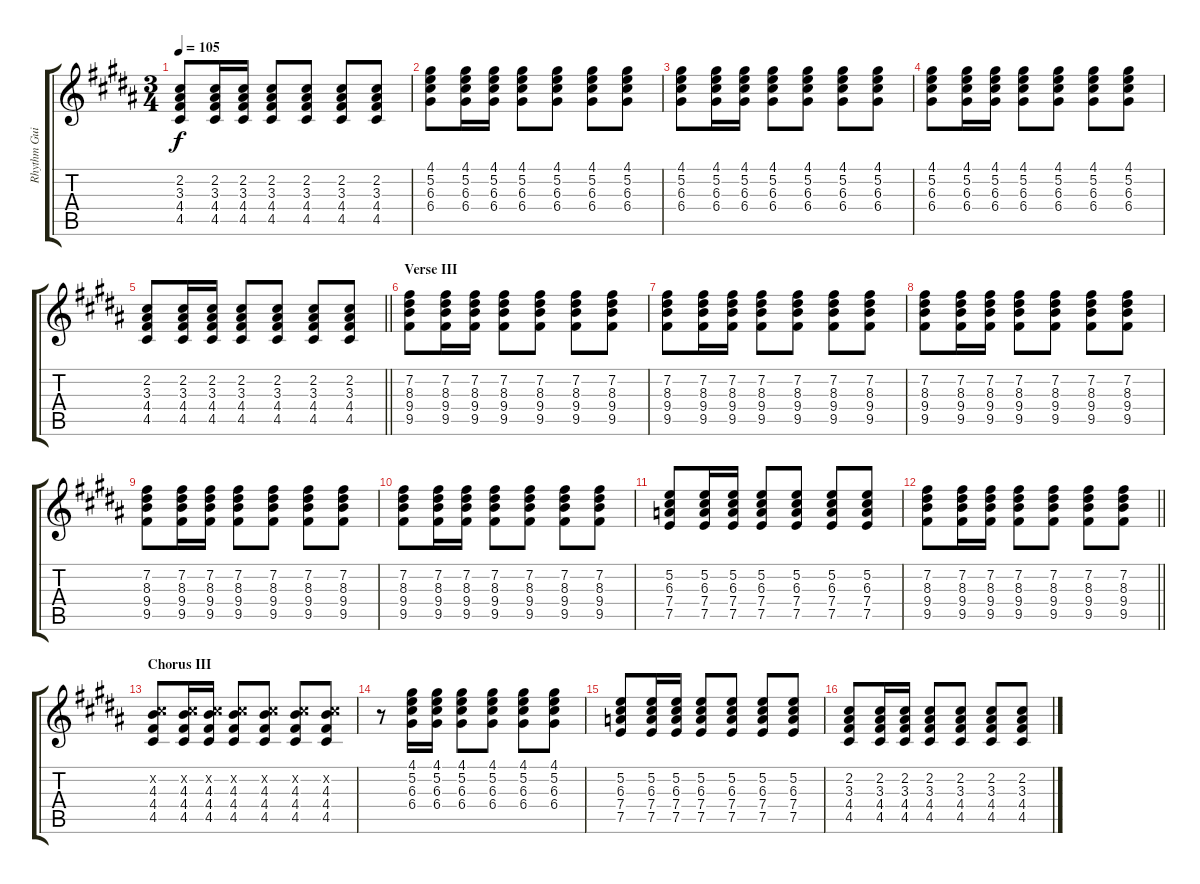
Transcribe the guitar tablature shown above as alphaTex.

\track ("Rhythm Guitar" "Rhythm Gui") {instrument electricguitarclean}
\staff {score tabs}
\tuning (E4 B3 G3 D3 A2 E2) {hide}
\ts (3 4)
\tempo 105
\clef g2
\ks b
(2.2 3.3 4.4 4.5).8{dy f} (2.2 3.3 4.4 4.5).16 (2.2 3.3 4.4 4.5).16 (2.2 3.3 4.4 4.5).8 (2.2 3.3 4.4 4.5).8 (2.2 3.3 4.4 4.5).8 (2.2 3.3 4.4 4.5).8 |
(4.1 5.2 6.3 6.4).8 (4.1 5.2 6.3 6.4).16 (4.1 5.2 6.3 6.4).16 (4.1 5.2 6.3 6.4).8 (4.1 5.2 6.3 6.4).8 (4.1 5.2 6.3 6.4).8 (4.1 5.2 6.3 6.4).8 |
(4.1 5.2 6.3 6.4).8 (4.1 5.2 6.3 6.4).16 (4.1 5.2 6.3 6.4).16 (4.1 5.2 6.3 6.4).8 (4.1 5.2 6.3 6.4).8 (4.1 5.2 6.3 6.4).8 (4.1 5.2 6.3 6.4).8 |
(4.1 5.2 6.3 6.4).8 (4.1 5.2 6.3 6.4).16 (4.1 5.2 6.3 6.4).16 (4.1 5.2 6.3 6.4).8 (4.1 5.2 6.3 6.4).8 (4.1 5.2 6.3 6.4).8 (4.1 5.2 6.3 6.4).8 |
\barLineRight lightlight
(2.2 3.3 4.4 4.5).8 (2.2 3.3 4.4 4.5).16 (2.2 3.3 4.4 4.5).16 (2.2 3.3 4.4 4.5).8 (2.2 3.3 4.4 4.5).8 (2.2 3.3 4.4 4.5).8 (2.2 3.3 4.4 4.5).8 |
\section ("" "Verse III")
(7.2 8.3 9.4 9.5).8 (7.2 8.3 9.4 9.5).16 (7.2 8.3 9.4 9.5).16 (7.2 8.3 9.4 9.5).8 (7.2 8.3 9.4 9.5).8 (7.2 8.3 9.4 9.5).8 (7.2 8.3 9.4 9.5).8 |
(7.2 8.3 9.4 9.5).8 (7.2 8.3 9.4 9.5).16 (7.2 8.3 9.4 9.5).16 (7.2 8.3 9.4 9.5).8 (7.2 8.3 9.4 9.5).8 (7.2 8.3 9.4 9.5).8 (7.2 8.3 9.4 9.5).8 |
(7.2 8.3 9.4 9.5).8 (7.2 8.3 9.4 9.5).16 (7.2 8.3 9.4 9.5).16 (7.2 8.3 9.4 9.5).8 (7.2 8.3 9.4 9.5).8 (7.2 8.3 9.4 9.5).8 (7.2 8.3 9.4 9.5).8 |
(7.2 8.3 9.4 9.5).8 (7.2 8.3 9.4 9.5).16 (7.2 8.3 9.4 9.5).16 (7.2 8.3 9.4 9.5).8 (7.2 8.3 9.4 9.5).8 (7.2 8.3 9.4 9.5).8 (7.2 8.3 9.4 9.5).8 |
(7.2 8.3 9.4 9.5).8 (7.2 8.3 9.4 9.5).16 (7.2 8.3 9.4 9.5).16 (7.2 8.3 9.4 9.5).8 (7.2 8.3 9.4 9.5).8 (7.2 8.3 9.4 9.5).8 (7.2 8.3 9.4 9.5).8 |
(5.2 6.3 7.4 7.5).8 (5.2 6.3 7.4 7.5).16 (5.2 6.3 7.4 7.5).16 (5.2 6.3 7.4 7.5).8 (5.2 6.3 7.4 7.5).8 (5.2 6.3 7.4 7.5).8 (5.2 6.3 7.4 7.5).8 |
\barLineRight lightlight
(7.2 8.3 9.4 9.5).8 (7.2 8.3 9.4 9.5).16 (7.2 8.3 9.4 9.5).16 (7.2 8.3 9.4 9.5).8 (7.2 8.3 9.4 9.5).8 (7.2 8.3 9.4 9.5).8 (7.2 8.3 9.4 9.5).8 |
\section ("" "Chorus III")
(2.2{x} 4.3 4.4 4.5).8 (2.2{x} 4.3 4.4 4.5).16 (2.2{x} 4.3 4.4 4.5).16 (2.2{x} 4.3 4.4 4.5).8 (2.2{x} 4.3 4.4 4.5).8 (2.2{x} 4.3 4.4 4.5).8 (2.2{x} 4.3 4.4 4.5).8 |
r.8 (4.1 5.2 6.3 6.4).16 (4.1 5.2 6.3 6.4).16 (4.1 5.2 6.3 6.4).8 (4.1 5.2 6.3 6.4).8 (4.1 5.2 6.3 6.4).8 (4.1 5.2 6.3 6.4).8 |
(5.2 6.3 7.4 7.5).8 (5.2 6.3 7.4 7.5).16 (5.2 6.3 7.4 7.5).16 (5.2 6.3 7.4 7.5).8 (5.2 6.3 7.4 7.5).8 (5.2 6.3 7.4 7.5).8 (5.2 6.3 7.4 7.5).8 |
(2.2 3.3 4.4 4.5).8 (2.2 3.3 4.4 4.5).16 (2.2 3.3 4.4 4.5).16 (2.2 3.3 4.4 4.5).8 (2.2 3.3 4.4 4.5).8 (2.2 3.3 4.4 4.5).8 (2.2 3.3 4.4 4.5).8
